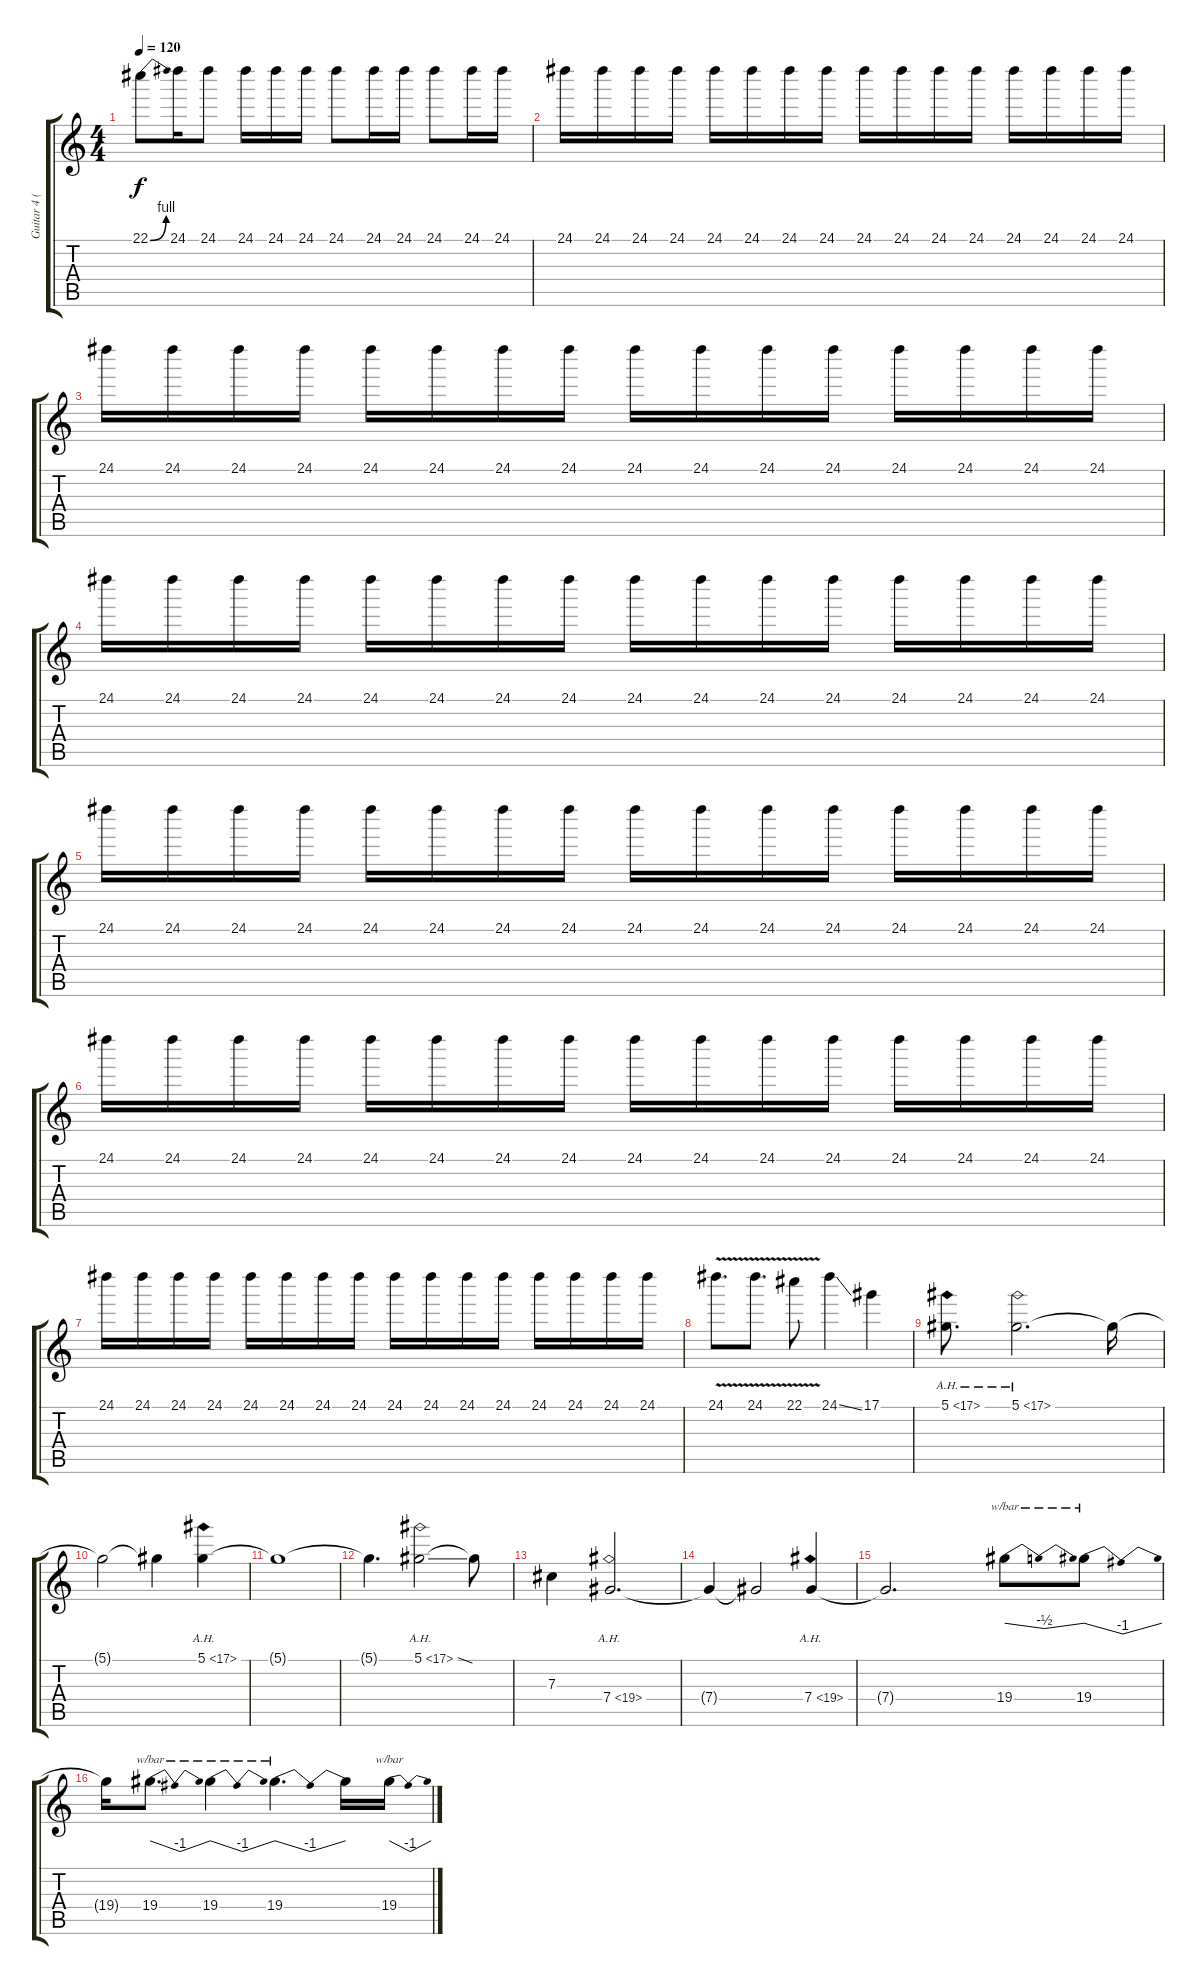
\track ("Guitar 4 (Lead)" "Guitar 4 (") {instrument overdrivenguitar}
\staff {score tabs}
\tuning (Eb4 Bb3 Gb3 Db3 Ab2 Eb2) {hide}
\ts (4 4)
\tempo 120
\clef g2
\ks c
22.1{be (bend 0 0 60 4)}.8{dy f} 24.1.16 24.1.8 24.1.16 24.1.16 24.1.16 24.1.8 24.1.16 24.1.16 24.1.8 24.1.16 24.1.16 |
24.1.16 24.1.16 24.1.16 24.1.16 24.1.16 24.1.16 24.1.16 24.1.16 24.1.16 24.1.16 24.1.16 24.1.16 24.1.16 24.1.16 24.1.16 24.1.16 |
24.1.16 24.1.16 24.1.16 24.1.16 24.1.16 24.1.16 24.1.16 24.1.16 24.1.16 24.1.16 24.1.16 24.1.16 24.1.16 24.1.16 24.1.16 24.1.16 |
24.1.16 24.1.16 24.1.16 24.1.16 24.1.16 24.1.16 24.1.16 24.1.16 24.1.16 24.1.16 24.1.16 24.1.16 24.1.16 24.1.16 24.1.16 24.1.16 |
24.1.16 24.1.16 24.1.16 24.1.16 24.1.16 24.1.16 24.1.16 24.1.16 24.1.16 24.1.16 24.1.16 24.1.16 24.1.16 24.1.16 24.1.16 24.1.16 |
24.1.16 24.1.16 24.1.16 24.1.16 24.1.16 24.1.16 24.1.16 24.1.16 24.1.16 24.1.16 24.1.16 24.1.16 24.1.16 24.1.16 24.1.16 24.1.16 |
24.1.16 24.1.16 24.1.16 24.1.16 24.1.16 24.1.16 24.1.16 24.1.16 24.1.16 24.1.16 24.1.16 24.1.16 24.1.16 24.1.16 24.1.16 24.1.16 |
24.1{v}.8{d} 24.1{v}.8{d} 22.1{v}.8 24.1{ss}.4 17.1.4{instrument guitarfretnoise} |
5.1{ah 12}.8{d instrument overdrivenguitar} 5.1{ah 12}.2{d} 5.1{t}.16 |
5.1{t}.2 5.1{t}.4 5.1{ah 12}.4 |
5.1{t}.1 |
5.1{t}.4{d} 5.1{ah 12 ss}.2 5.1{t}.8 |
7.3.4 7.4{ah 12}.2{d} |
7.4{t}.4 7.4{t}.2 7.4{ah 12}.4 |
7.4{t}.2{d} 19.4.8{tbe (dip default 0 0 30 -2 60 0)} 19.4.8{tbe (dip default 0 0 30 -4 60 0)} |
19.4{t}.16 19.4.8{d tbe (dip default 0 0 30 -4 60 0)} 19.4.4{tbe (dip default 0 0 30 -4 60 0)} 19.4.4{d tbe (dip default 0 0 30 -4 60 0)} 19.4{t}.16 19.4.16{tbe (dip default 0 0 30 -4 60 0)}
